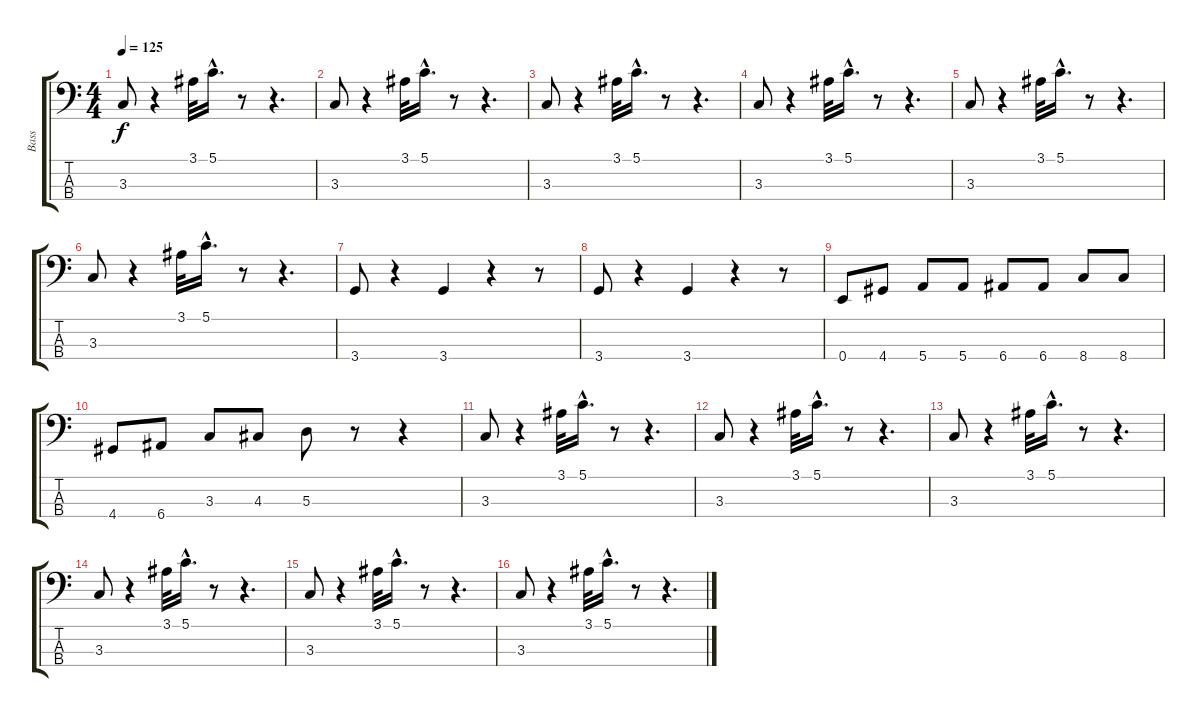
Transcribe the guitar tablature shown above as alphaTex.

\track ("Bass" "Bass") {instrument acousticbass}
\staff {score tabs}
\tuning (G2 D2 A1 E1) {hide}
\ts (4 4)
\tempo 125
\clef f4
\ks c
3.3.8{dy f} r.4 3.1.32 5.1{hac}.16{d} r.8 r.4{d} |
3.3.8 r.4 3.1.32 5.1{hac}.16{d} r.8 r.4{d} |
3.3.8 r.4 3.1.32 5.1{hac}.16{d} r.8 r.4{d} |
3.3.8 r.4 3.1.32 5.1{hac}.16{d} r.8 r.4{d} |
3.3.8 r.4 3.1.32 5.1{hac}.16{d} r.8 r.4{d} |
3.3.8 r.4 3.1.32 5.1{hac}.16{d} r.8 r.4{d} |
3.4.8 r.4 3.4.4 r.4 r.8 |
3.4.8 r.4 3.4.4 r.4 r.8 |
0.4.8 4.4.8 5.4.8 5.4.8 6.4.8 6.4.8 8.4.8 8.4.8 |
4.4.8 6.4.8 3.3.8 4.3.8 5.3.8 r.8 r.4 |
3.3.8 r.4 3.1.32 5.1{hac}.16{d} r.8 r.4{d} |
3.3.8 r.4 3.1.32 5.1{hac}.16{d} r.8 r.4{d} |
3.3.8 r.4 3.1.32 5.1{hac}.16{d} r.8 r.4{d} |
3.3.8 r.4 3.1.32 5.1{hac}.16{d} r.8 r.4{d} |
3.3.8 r.4 3.1.32 5.1{hac}.16{d} r.8 r.4{d} |
3.3.8 r.4 3.1.32 5.1{hac}.16{d} r.8 r.4{d}
